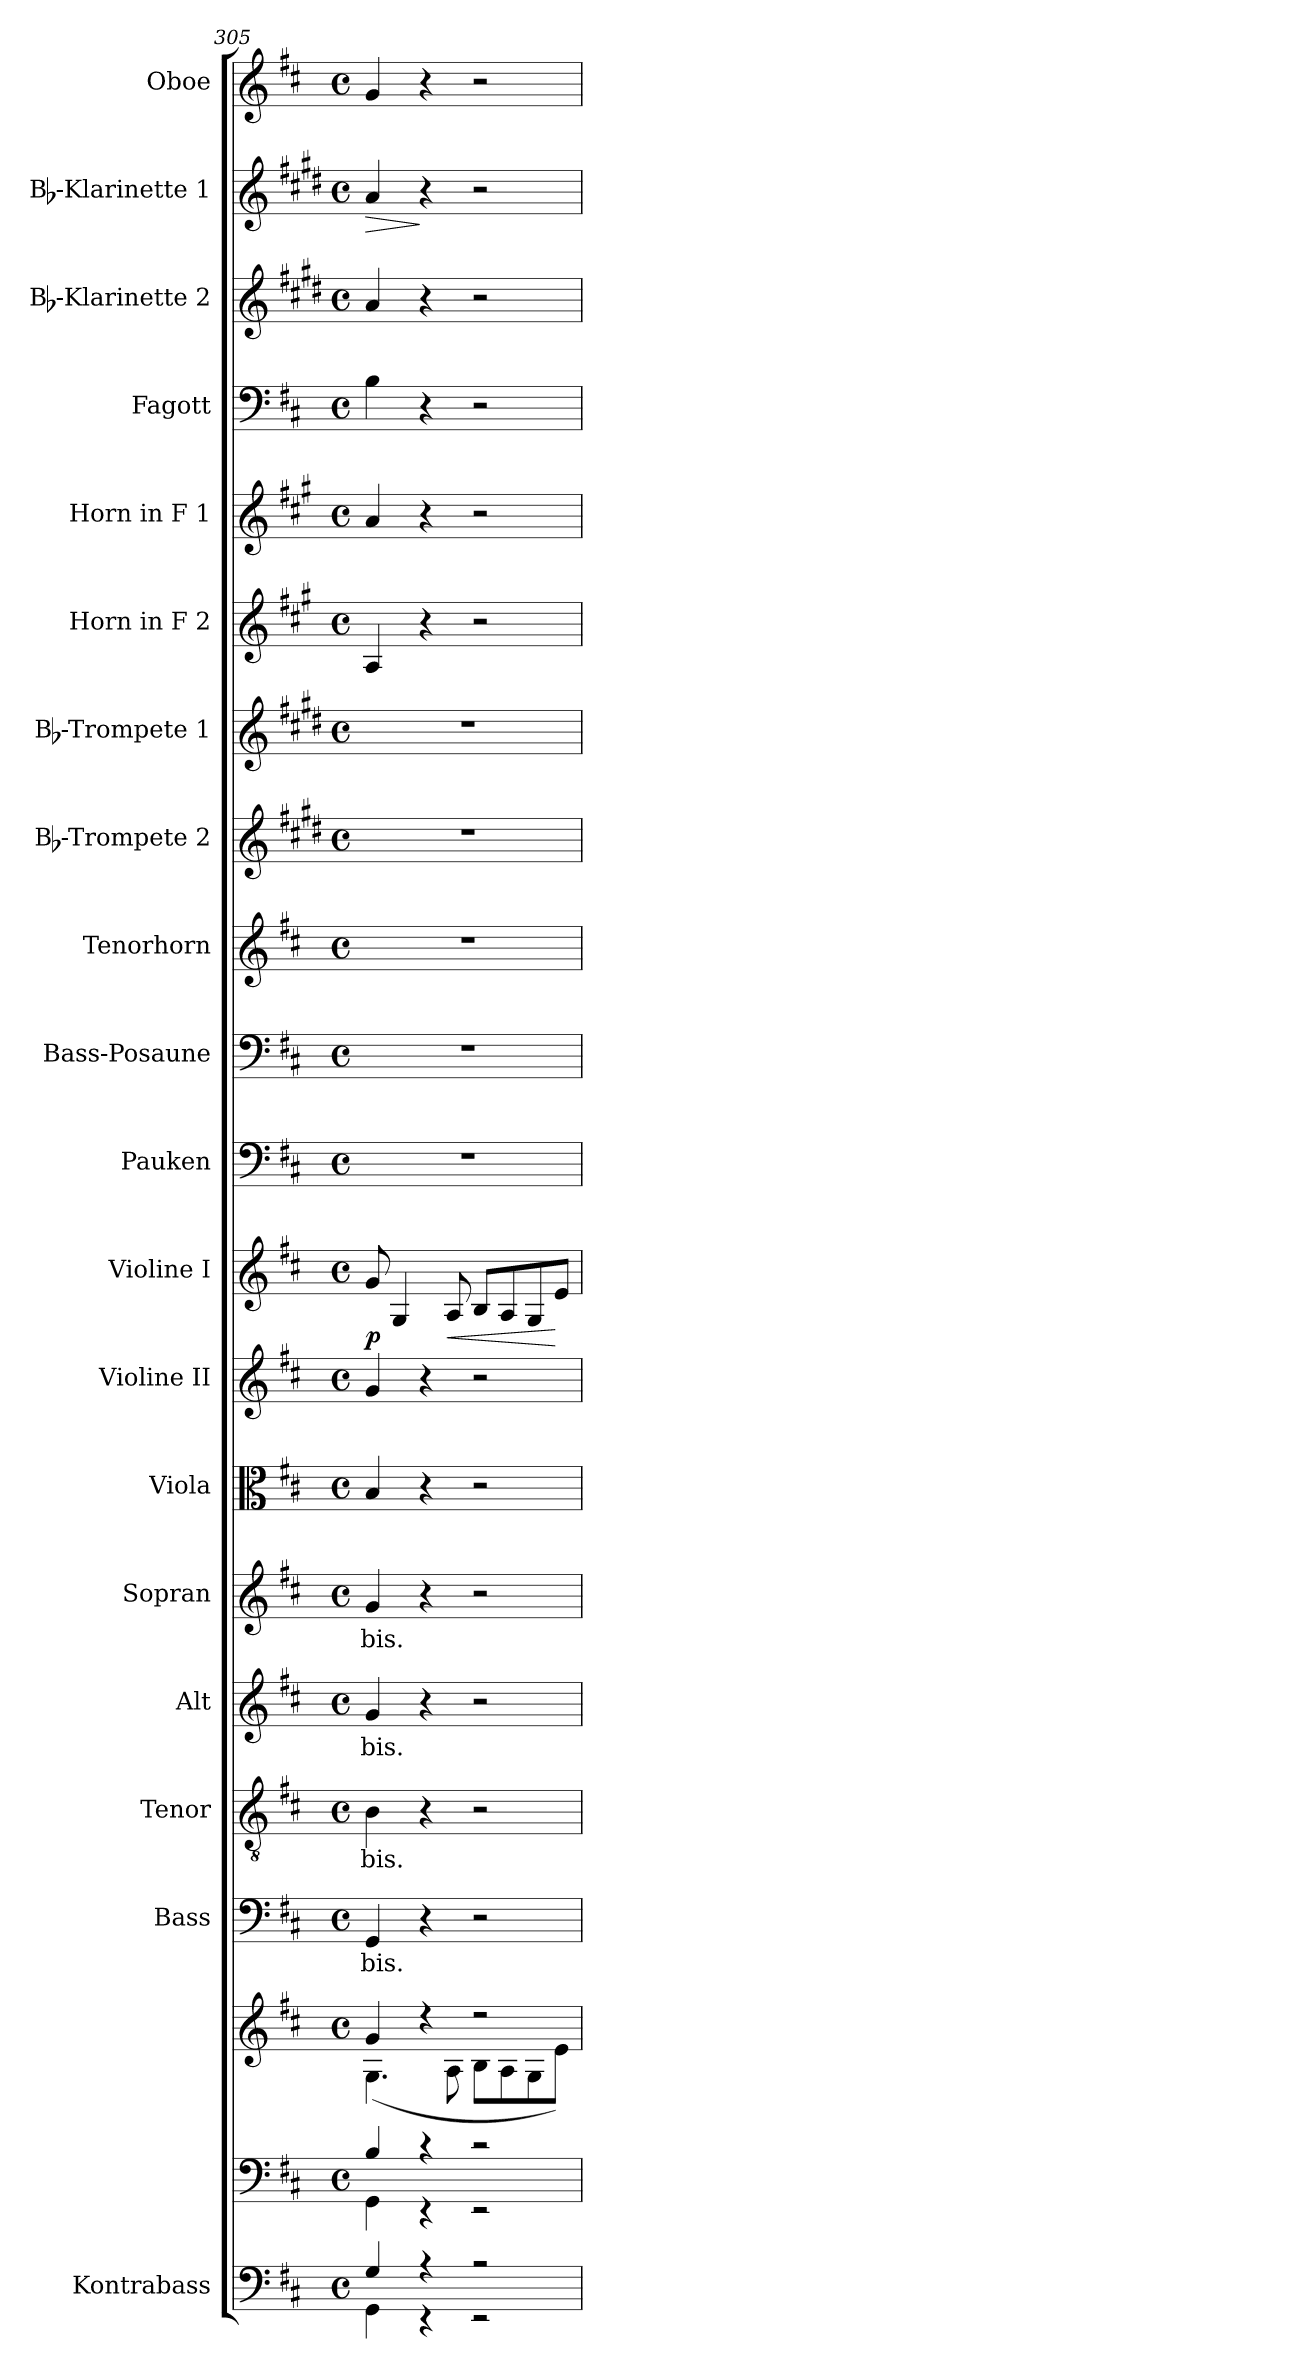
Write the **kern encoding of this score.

**kern	**kern	**kern	**kern	**text	**kern	**text	**kern	**text	**kern	**text	**kern	**kern	**kern	**dynam	**kern	**kern	**kern	**kern	**kern	**kern	**kern	**kern	**kern	**kern	**dynam	**kern
*part20	*part19	*part19	*part18	*part18	*part17	*part17	*part16	*part16	*part15	*part15	*part14	*part13	*part12	*part12	*part11	*part10	*part9	*part8	*part7	*part6	*part5	*part4	*part3	*part2	*part2	*part1
*staff21	*staff20	*staff19	*staff18	*staff18	*staff17	*staff17	*staff16	*staff16	*staff15	*staff15	*staff14	*staff13	*staff12	*staff12	*staff11	*staff10	*staff9	*staff8	*staff7	*staff6	*staff5	*staff4	*staff3	*staff2	*staff2	*staff1
*I"Kontrabass	*	*	*I"Bass	*	*I"Tenor	*	*I"Alt	*	*I"Sopran	*	*I"Viola	*I"Violine II	*I"Violine I	*	*I"Pauken	*I"Bass-Posaune	*I"Tenorhorn	*I"Bb-Trompete 2	*I"Bb-Trompete 1	*I"Horn in F 2	*I"Horn in F 1	*I"Fagott	*I"Bb-Klarinette 2	*I"Bb-Klarinette 1	*	*I"Oboe
*I'Kb.	*	*	*I'B.	*	*I'T.	*	*I'A.	*	*I'S.	*	*I'Vla.	*I'Vl. II	*I'Vl. I	*	*I'Pk.	*I'B. Pos.	*I'T. Hrn.	*I'Bb Trp. 2	*I'Bb Trp. 1	*	*	*I'Fg.	*I'Bb Kl. 2	*I'Bb Kl. 1	*	*I'Ob.
!!LO:PB:g=z
*clefF4	*clefF4	*clefG2	*clefF4	*	*clefGv2	*	*clefG2	*	*clefG2	*	*clefC3	*clefG2	*clefG2	*	*clefF4	*clefF4	*clefG2	*clefG2	*clefG2	*clefG2	*clefG2	*clefF4	*clefG2	*clefG2	*	*clefG2
*ITrd7c12	*	*	*	*	*	*	*	*	*	*	*	*	*	*	*	*	*ITrd8c14	*ITrd1c2	*ITrd1c2	*ITrd4c7	*ITrd4c7	*	*ITrd1c2	*ITrd1c2	*	*
*k[f#c#]	*k[f#c#]	*k[f#c#]	*k[f#c#]	*	*k[f#c#]	*	*k[f#c#]	*	*k[f#c#]	*	*k[f#c#]	*k[f#c#]	*k[f#c#]	*	*k[f#c#]	*k[f#c#]	*k[f#c#]	*k[f#c#]	*k[f#c#]	*k[f#c#]	*k[f#c#]	*k[f#c#]	*k[f#c#]	*k[f#c#]	*	*k[f#c#]
*D:	*D:	*D:	*D:	*	*D:	*	*D:	*	*D:	*	*D:	*D:	*D:	*	*D:	*D:	*D:	*D:	*D:	*D:	*D:	*D:	*D:	*D:	*	*D:
*M4/4	*M4/4	*M4/4	*M4/4	*	*M4/4	*	*M4/4	*	*M4/4	*	*M4/4	*M4/4	*M4/4	*	*M4/4	*M4/4	*M4/4	*M4/4	*M4/4	*M4/4	*M4/4	*M4/4	*M4/4	*M4/4	*	*M4/4
*met(c)	*met(c)	*met(c)	*met(c)	*	*met(c)	*	*met(c)	*	*met(c)	*	*met(c)	*met(c)	*met(c)	*	*met(c)	*met(c)	*met(c)	*met(c)	*met(c)	*met(c)	*met(c)	*met(c)	*met(c)	*met(c)	*	*met(c)
=305	=305	=305	=305	=305	=305	=305	=305	=305	=305	=305	=305	=305	=305	=305	=305	=305	=305	=305	=305	=305	=305	=305	=305	=305	=305	=305
*^	*^	*^	*	*	*	*	*	*	*	*	*	*	*	*	*	*	*	*	*	*	*	*	*	*	*	*
!	!	!	!	!	!	!	!LO:LY:b	!	!LO:LY:b	!	!LO:LY:b	!	!LO:LY:b	!	!	!	!LO:DY:b	!	!	!	!	!	!	!	!	!	!	!LO:HP:b	!
4GG/	4GGG\	4B/	4GG\	4g/	(<4.G\	4GG/	-bis.	4B\	-bis.	4g/	-bis.	4g/	-bis.	4B/	4g/	8g/	p	1r	1r	1r	1r	1r	4D/	4d/	4B\	4g/	4g/	>	4g/
.	.	.	.	.	.	.	.	.	.	.	.	.	.	.	.	4G/	.	.	.	.	.	.	.	.	.	.	.	.	.
4r	4r	4r	4r	4r	.	4r	.	4r	.	4r	.	4r	.	4r	4r	.	.	.	.	.	.	.	4r	4r	4r	4r	4r	]	4r
!	!	!	!	!	!	!	!	!	!	!	!	!	!	!	!	!	!LO:HP:b	!	!	!	!	!	!	!	!	!	!	!	!
.	.	.	.	.	8A\	.	.	.	.	.	.	.	.	.	.	8A/	<	.	.	.	.	.	.	.	.	.	.	.	.
2r	2r	2r	2r	2r	8B\L	2r	.	2r	.	2r	.	2r	.	2r	2r	8B/L	.	.	.	.	.	.	2r	2r	2r	2r	2r	.	2r
.	.	.	.	.	8A\	.	.	.	.	.	.	.	.	.	.	8A/	.	.	.	.	.	.	.	.	.	.	.	.	.
.	.	.	.	.	8G\	.	.	.	.	.	.	.	.	.	.	8G/	.	.	.	.	.	.	.	.	.	.	.	.	.
.	.	.	.	.	8e\J)	.	.	.	.	.	.	.	.	.	.	8e/J	[	.	.	.	.	.	.	.	.	.	.	.	.
*v	*v	*	*	*	*	*	*	*	*	*	*	*	*	*	*	*	*	*	*	*	*	*	*	*	*	*	*	*	*
*	*v	*v	*	*	*	*	*	*	*	*	*	*	*	*	*	*	*	*	*	*	*	*	*	*	*	*	*	*
*	*	*v	*v	*	*	*	*	*	*	*	*	*	*	*	*	*	*	*	*	*	*	*	*	*	*	*	*
=	=	=	=	=	=	=	=	=	=	=	=	=	=	=	=	=	=	=	=	=	=	=	=	=	=	=
*-	*-	*-	*-	*-	*-	*-	*-	*-	*-	*-	*-	*-	*-	*-	*-	*-	*-	*-	*-	*-	*-	*-	*-	*-	*-	*-
